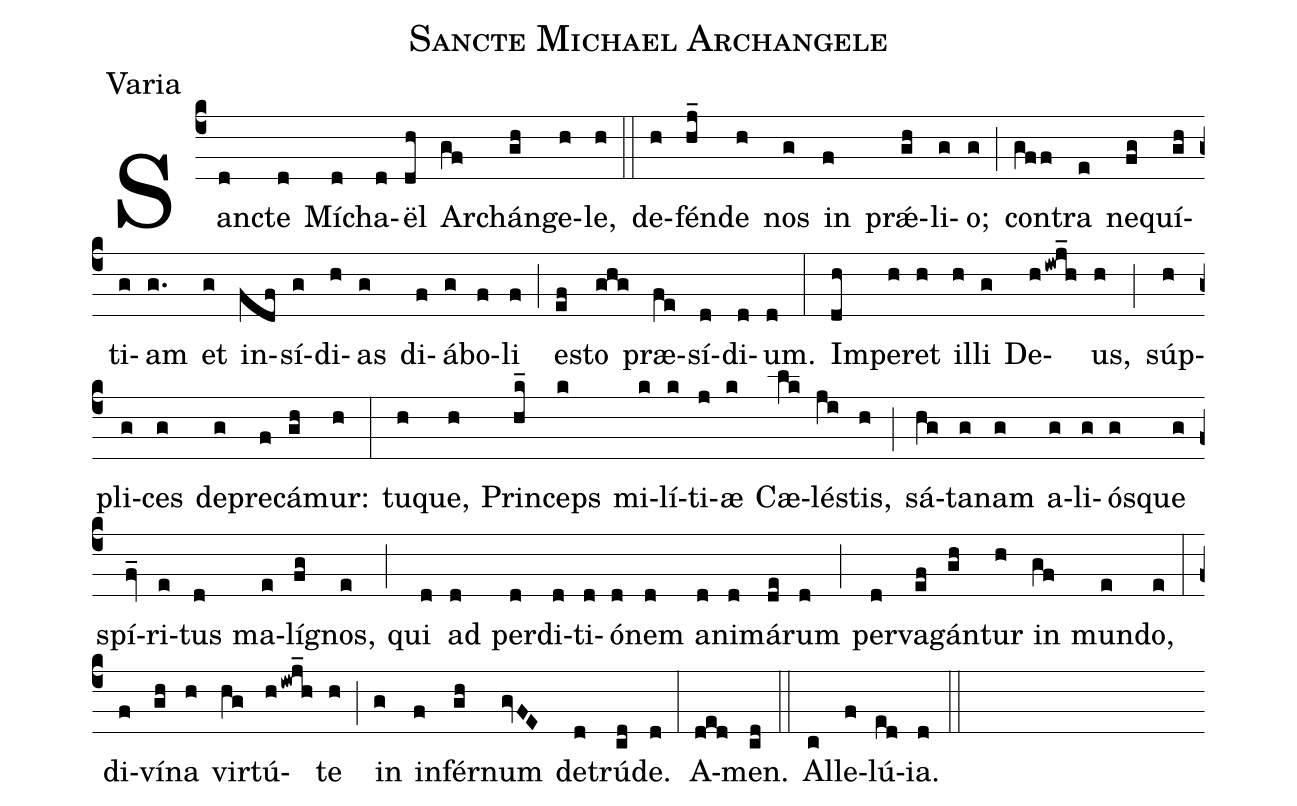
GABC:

name:Sancte Michael Archangele;
office-part:Varia;
%%
(c4)San(d)cte(d) Mí(d)cha(d)ël(dh) Ar(gf)chán(gh)ge(h)le,(h) (::) de(h)fén(hj_)de(h) nos(g) in(f) prǽ(gh)li(g)o;(g) (;) con(gff)tra(e) ne(fg)quí(gh)ti(g)am(g.) et(g) in(fdf)sí(g)di(h)as(g) di(f)á(g)bo(f)li(f) (;) e(ef)sto(ghg) præ(fe)sí(d)di(d)um.(d) (:) Im(dh)pe(h)ret(h) il(h)li(g) De(hiwj_h)us,(h) (;) súp(h)pli(g)ces(g) de(g)pre(f)cá(gh)mur:(h) (:) tu(h)que,(h) Prin(hk_)ceps(k) mi(k)lí(k)ti(j)æ(k) Cæ(lk)lé(ji)stis,(h) (;) sá(hg)ta(g)nam(g) a(g)li(g)ós(g)que(g) spí(fv_)ri(e)tus(d) ma(e)lí(fg)gnos,(e) (;) qui(d) ad(d) per(d)di(d)ti(d)ó(d)nem(d) a(d)ni(d)má(de)rum(d) (;) per(d)va(ef)gán(gh)tur(h) in(gf) mun(e)do,(e) (:) di(f)ví(gh)na(h) vir(hg)tú(hiwj_h)te(h) (;) in(g) in(f)fér(gh)num(gvFE) de(d)trú(cd)de.(d) (:) A(ded)men.(cd) (::) Al(c)le(f)lú(ed)ia.(d) (::)
